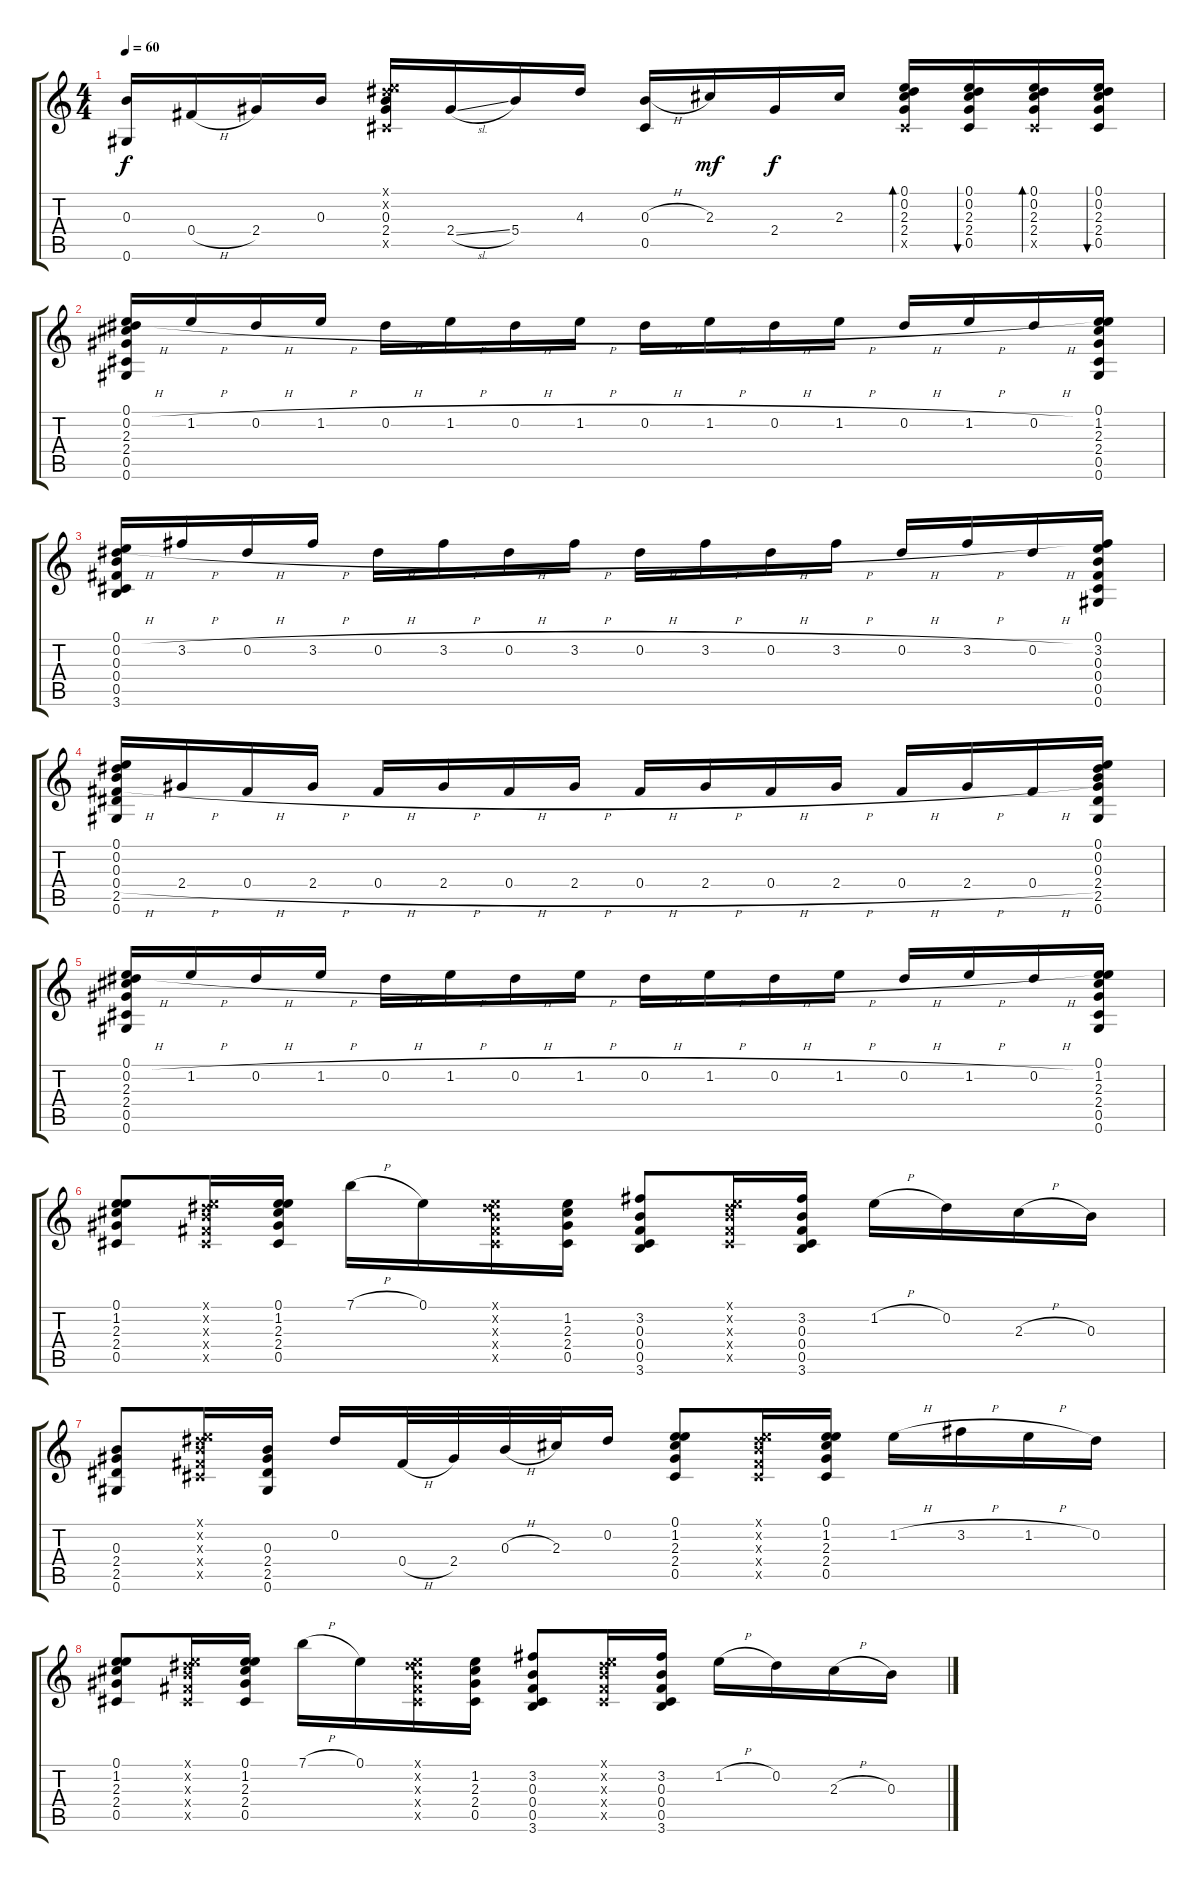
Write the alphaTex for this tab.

\track "" {instrument acousticguitarsteel}
\staff {score tabs}
\tuning (E4 Eb4 B3 Gb3 Db3 Ab2) {hide}
\ts (4 4)
\tempo 60
\clef g2
\ks c
(0.3 0.6).16{dy f} 0.4{h}.16 2.4.16 0.3.16 (0.1{x} 0.2{x} 0.3 2.4 0.5{x}).16 2.4{sl}.16 5.4.16 4.3.16 (0.3{h} 0.5).16 2.3.16{dy mf} 2.4.16{dy f} 2.3.16 (0.1 0.2 2.3 2.4 0.5{x}).16{bd 60} (0.1 0.2 2.3 2.4 0.5).16{bu 60} (0.1 0.2 2.3 2.4 0.5{x}).16{bd 60} (0.1 0.2 2.3 2.4 0.5).16{bu 60} |
(0.1 0.2{h} 2.3 2.4 0.5 0.6).16 1.2{h}.16 0.2{h}.16 1.2{h}.16 0.2{h}.16 1.2{h}.16 0.2{h}.16 1.2{h}.16 0.2{h}.16 1.2{h}.16 0.2{h}.16 1.2{h}.16 0.2{h}.16 1.2{h}.16 0.2{h}.16 (0.1 1.2 2.3 2.4 0.5 0.6).16 |
(0.1 0.2{h} 0.3 0.4 0.5 3.6).16 3.2{h}.16 0.2{h}.16 3.2{h}.16 0.2{h}.16 3.2{h}.16 0.2{h}.16 3.2{h}.16 0.2{h}.16 3.2{h}.16 0.2{h}.16 3.2{h}.16 0.2{h}.16 3.2{h}.16 0.2{h}.16 (0.1 3.2 0.3 0.4 0.5 0.6).16 |
(0.1 0.2 0.3 0.4{h} 2.5 0.6).16 2.4{h}.16 0.4{h}.16 2.4{h}.16 0.4{h}.16 2.4{h}.16 0.4{h}.16 2.4{h}.16 0.4{h}.16 2.4{h}.16 0.4{h}.16 2.4{h}.16 0.4{h}.16 2.4{h}.16 0.4{h}.16 (0.1 0.2 0.3 2.4 2.5 0.6).16 |
(0.1 0.2{h} 2.3 2.4 0.5 0.6).16 1.2{h}.16 0.2{h}.16 1.2{h}.16 0.2{h}.16 1.2{h}.16 0.2{h}.16 1.2{h}.16 0.2{h}.16 1.2{h}.16 0.2{h}.16 1.2{h}.16 0.2{h}.16 1.2{h}.16 0.2{h}.16 (0.1 1.2 2.3 2.4 0.5 0.6).16 |
(0.1 1.2 2.3 2.4 0.5).8 (0.1{x} 0.2{x} 0.3{x} 0.4{x} 0.5{x}).16 (0.1 1.2 2.3 2.4 0.5).16 7.1{h}.16 0.1.16 (0.1{x} 0.2{x} 0.3{x} 0.4{x} 0.5{x}).16 (1.2 2.3 2.4 0.5).16 (3.2 0.3 0.4 0.5 3.6).8 (0.1{x} 0.2{x} 0.3{x} 0.4{x} 0.5{x}).16 (3.2 0.3 0.4 0.5 3.6).16 1.2{h}.16 0.2.16 2.3{h}.16 0.3.16 |
(0.3 2.4 2.5 0.6).8 (0.1{x} 0.2{x} 0.3{x} 0.4{x} 0.5{x}).16 (0.3 2.4 2.5 0.6).16 0.2.16 0.4{h}.32 2.4.32 0.3{h}.32 2.3.32 0.2.16 (0.1 1.2 2.3 2.4 0.5).8 (0.1{x} 0.2{x} 0.3{x} 0.4{x} 0.5{x}).16 (0.1 1.2 2.3 2.4 0.5).16 1.2{h}.16 3.2{h}.16 1.2{h}.16 0.2.16 |
(0.1 1.2 2.3 2.4 0.5).8 (0.1{x} 0.2{x} 0.3{x} 0.4{x} 0.5{x}).16 (0.1 1.2 2.3 2.4 0.5).16 7.1{h}.16 0.1.16 (0.1{x} 0.2{x} 0.3{x} 0.4{x} 0.5{x}).16 (1.2 2.3 2.4 0.5).16 (3.2 0.3 0.4 0.5 3.6).8 (0.1{x} 0.2{x} 0.3{x} 0.4{x} 0.5{x}).16 (3.2 0.3 0.4 0.5 3.6).16 1.2{h}.16 0.2.16 2.3{h}.16 0.3.16
